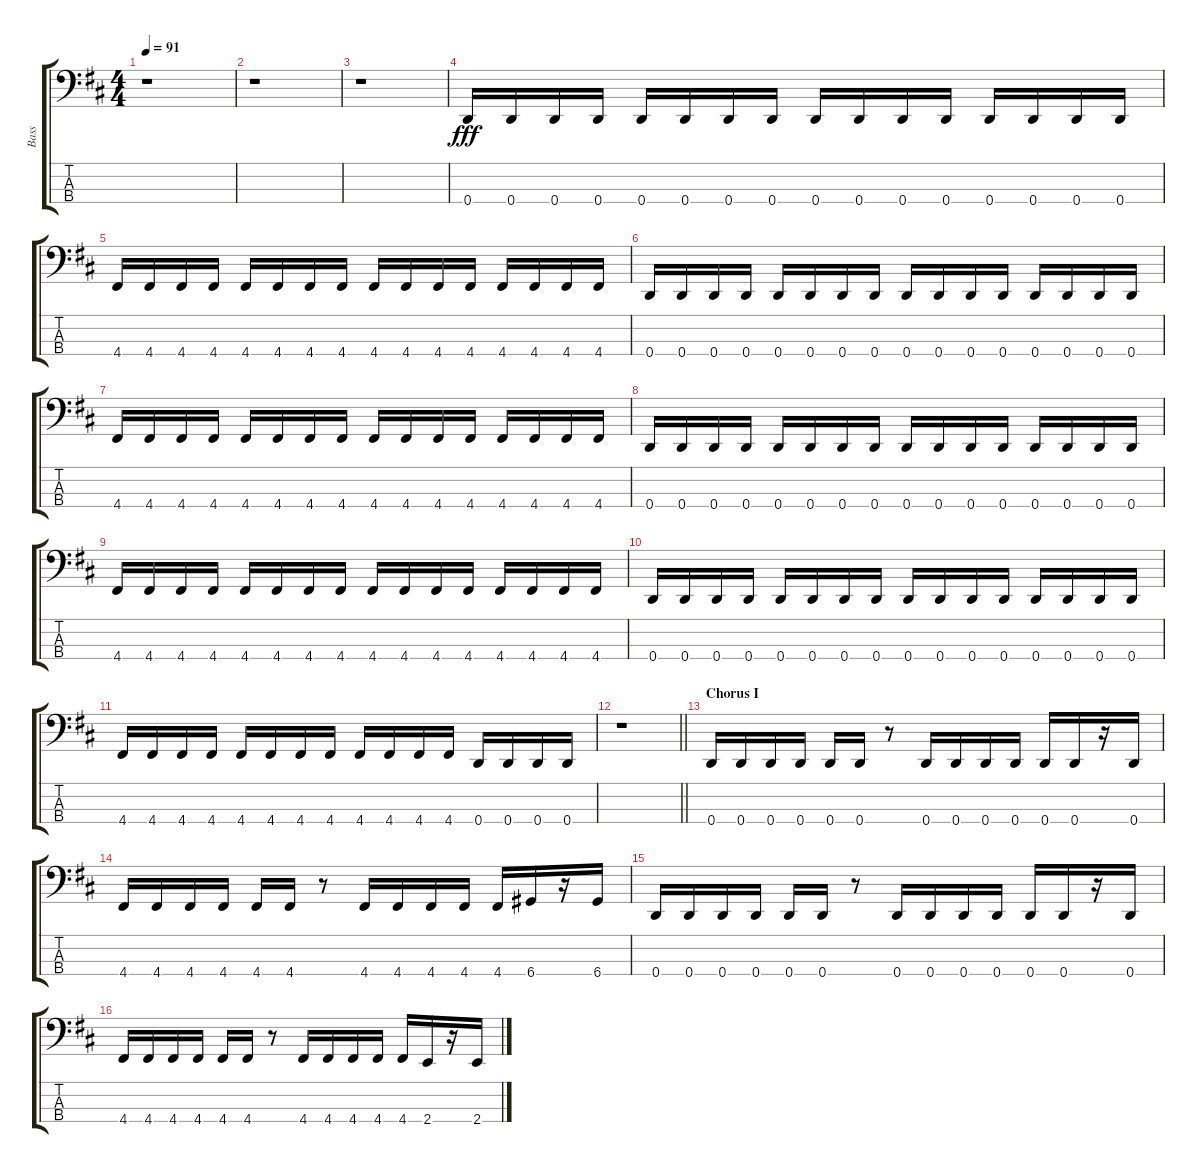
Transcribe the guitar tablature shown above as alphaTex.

\track ("Bass" "Bass") {instrument electricbasspick}
\staff {score tabs}
\tuning (G2 D2 A1 D1) {hide}
\ts (4 4)
\tempo 91
\clef f4
\ks d
r.1{dy fff} |
r.1 |
r.1 |
0.4.16 0.4.16 0.4.16 0.4.16 0.4.16 0.4.16 0.4.16 0.4.16 0.4.16 0.4.16 0.4.16 0.4.16 0.4.16 0.4.16 0.4.16 0.4.16 |
4.4.16 4.4.16 4.4.16 4.4.16 4.4.16 4.4.16 4.4.16 4.4.16 4.4.16 4.4.16 4.4.16 4.4.16 4.4.16 4.4.16 4.4.16 4.4.16 |
0.4.16 0.4.16 0.4.16 0.4.16 0.4.16 0.4.16 0.4.16 0.4.16 0.4.16 0.4.16 0.4.16 0.4.16 0.4.16 0.4.16 0.4.16 0.4.16 |
4.4.16 4.4.16 4.4.16 4.4.16 4.4.16 4.4.16 4.4.16 4.4.16 4.4.16 4.4.16 4.4.16 4.4.16 4.4.16 4.4.16 4.4.16 4.4.16 |
0.4.16 0.4.16 0.4.16 0.4.16 0.4.16 0.4.16 0.4.16 0.4.16 0.4.16 0.4.16 0.4.16 0.4.16 0.4.16 0.4.16 0.4.16 0.4.16 |
4.4.16 4.4.16 4.4.16 4.4.16 4.4.16 4.4.16 4.4.16 4.4.16 4.4.16 4.4.16 4.4.16 4.4.16 4.4.16 4.4.16 4.4.16 4.4.16 |
0.4.16 0.4.16 0.4.16 0.4.16 0.4.16 0.4.16 0.4.16 0.4.16 0.4.16 0.4.16 0.4.16 0.4.16 0.4.16 0.4.16 0.4.16 0.4.16 |
4.4.16 4.4.16 4.4.16 4.4.16 4.4.16 4.4.16 4.4.16 4.4.16 4.4.16 4.4.16 4.4.16 4.4.16 0.4.16 0.4.16 0.4.16 0.4.16 |
\barLineRight lightlight
r.1 |
\section ("" "Chorus I")
0.4.16 0.4.16 0.4.16 0.4.16 0.4.16 0.4.16 r.8 0.4.16 0.4.16 0.4.16 0.4.16 0.4.16 0.4.16 r.16 0.4.16 |
4.4.16 4.4.16 4.4.16 4.4.16 4.4.16 4.4.16 r.8 4.4.16 4.4.16 4.4.16 4.4.16 4.4.16 6.4.16 r.16 6.4.16 |
0.4.16 0.4.16 0.4.16 0.4.16 0.4.16 0.4.16 r.8 0.4.16 0.4.16 0.4.16 0.4.16 0.4.16 0.4.16 r.16 0.4.16 |
4.4.16 4.4.16 4.4.16 4.4.16 4.4.16 4.4.16 r.8 4.4.16 4.4.16 4.4.16 4.4.16 4.4.16 2.4.16 r.16 2.4.16
